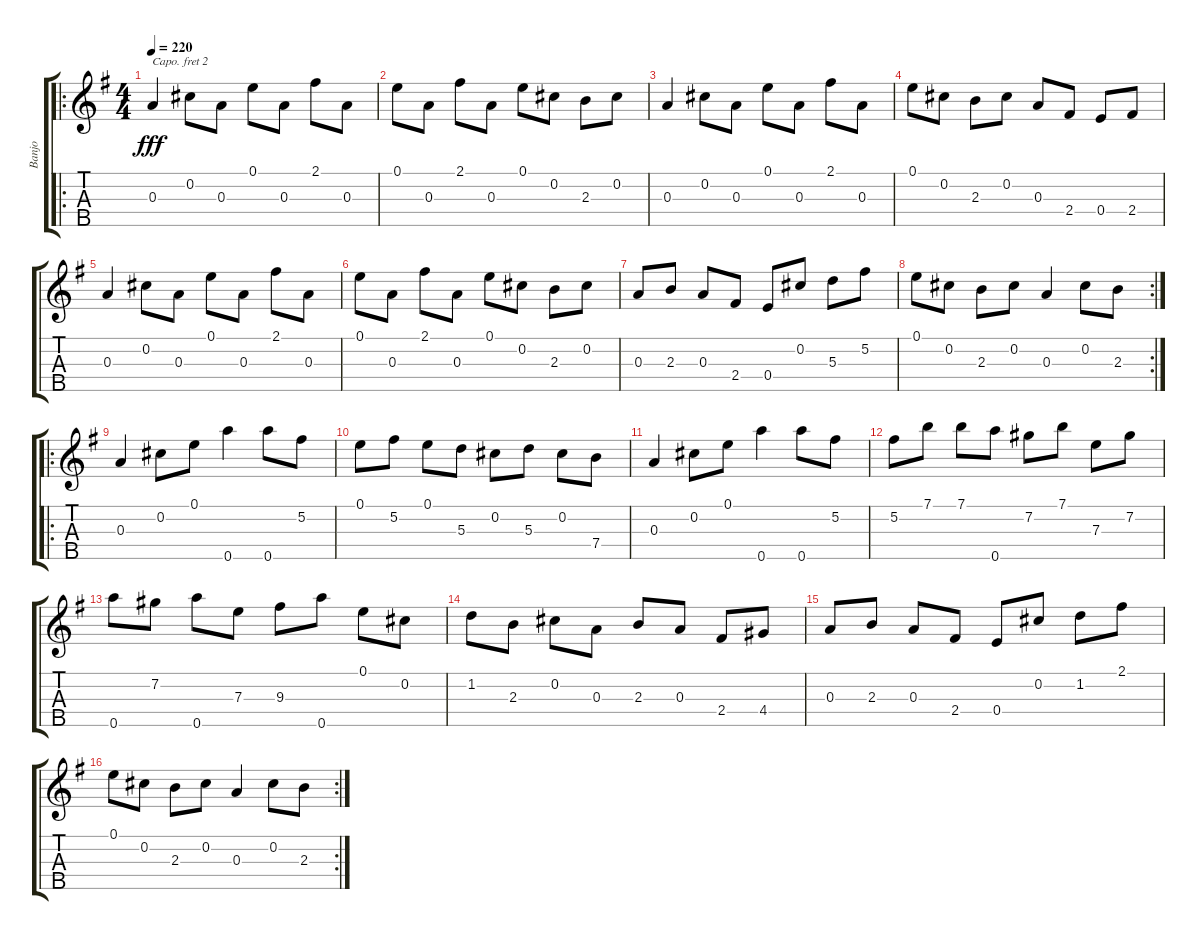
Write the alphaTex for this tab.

\track ("Banjo" "Banjo") {instrument banjo}
\staff {score tabs}
\capo 2
\tuning (D4 B3 G3 D3 G4) {hide}
\displaytranspose 12
\ro
\ts (4 4)
\tempo 220
\clef g2
\ks g
0.3.4{dy fff instrument banjo} 0.2.8 0.3.8 0.1.8 0.3.8 2.1.8 0.3.8 |
0.1.8 0.3.8 2.1.8 0.3.8 0.1.8 0.2.8 2.3.8 0.2.8 |
0.3.4 0.2.8 0.3.8 0.1.8 0.3.8 2.1.8 0.3.8 |
0.1.8 0.2.8 2.3.8 0.2.8 0.3.8 2.4.8 0.4.8 2.4.8 |
0.3.4 0.2.8 0.3.8 0.1.8 0.3.8 2.1.8 0.3.8 |
0.1.8 0.3.8 2.1.8 0.3.8 0.1.8 0.2.8 2.3.8 0.2.8 |
0.3.8 2.3.8 0.3.8 2.4.8 0.4.8 0.2.8 5.3.8 5.2.8 |
\rc 2
0.1.8 0.2.8 2.3.8 0.2.8 0.3.4 0.2.8 2.3.8 |
\ro
0.3.4 0.2.8 0.1.8 0.5.4 0.5.8 5.2.8 |
0.1.8 5.2.8 0.1.8 5.3.8 0.2.8 5.3.8 0.2.8 7.4.8 |
0.3.4 0.2.8 0.1.8 0.5.4 0.5.8 5.2.8 |
5.2.8 7.1.8 7.1.8 0.5.8 7.2.8 7.1.8 7.3.8 7.2.8 |
0.5.8 7.2.8 0.5.8 7.3.8 9.3.8 0.5.8 0.1.8 0.2.8 |
1.2.8 2.3.8 0.2.8 0.3.8 2.3.8 0.3.8 2.4.8 4.4.8 |
0.3.8 2.3.8 0.3.8 2.4.8 0.4.8 0.2.8 1.2.8 2.1.8 |
\rc 2
0.1.8 0.2.8 2.3.8 0.2.8 0.3.4 0.2.8 2.3.8
